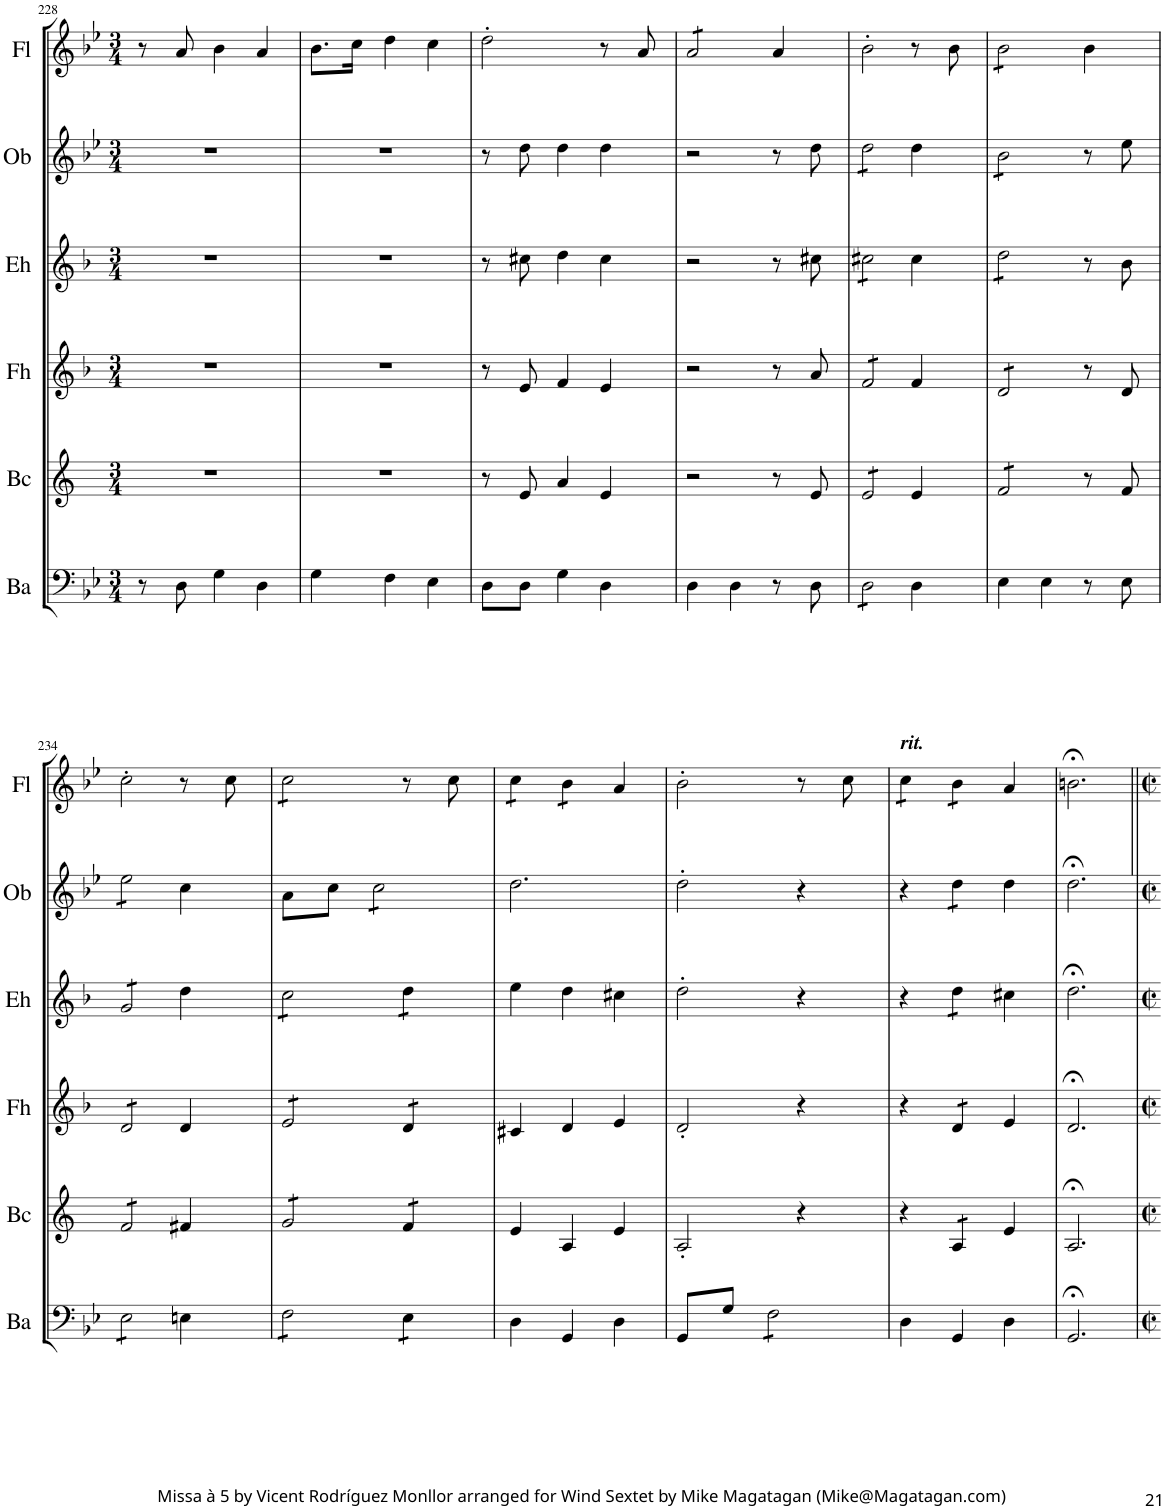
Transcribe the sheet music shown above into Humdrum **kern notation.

**kern	**kern	**kern	**kern	**kern	**kern
*part6	*part5	*part4	*part3	*part2	*part1
*staff6	*staff5	*staff4	*staff3	*staff2	*staff1
*I"Bassoon	*I"Bass Clarinet	*I"Horn in F	*I"English Horn	*I"Oboe	*I"Flute
*I'Ba	*I'Bc	*	*I'Eh	*I'Ob	*I'Fl
!!LO:PB:g=z
*clefF4	*clefG2	*clefG2	*clefG2	*clefG2	*clefG2
*	*Trd8c14	*Trd4c7	*Trd4c7	*	*
*k[b-e-]	*k[]	*k[b-]	*k[b-]	*k[b-e-]	*k[b-e-]
*M3/4	*M3/4	*M3/4	*M3/4	*M3/4	*M3/4
=228	=228	=228	=228	=228	=228
8r	2.r	2.r	2.r	2.r	8r
8D\	.	.	.	.	8a/
4G\	.	.	.	.	4b-\
4D\	.	.	.	.	4a/
=229	=229	=229	=229	=229	=229
4G\	2.r	2.r	2.r	2.r	8.b-\L
.	.	.	.	.	16cc\Jk
4F\	.	.	.	.	4dd\
4E-\	.	.	.	.	4cc\
=230	=230	=230	=230	=230	=230
8D\L	8r	8r	8r	8r	2dd'\
8D\J	8e/	8e/	8cc#X\	8dd\	.
4G\	4a/	4f/	4dd\	4dd\	.
4D\	4e/	4e/	4cc#\	4dd\	8r
.	.	.	.	.	8a/
=231	=231	=231	=231	=231	=231
*	*	*	*	*	*tremolo
4D\	2r	2r	2r	2r	8a/L
.	.	.	.	.	8a/
4D\	.	.	.	.	8a/
.	.	.	.	.	8a/J
*	*	*	*	*	*Xtremolo
8r	8r	8r	8r	8r	4a/
8D\	8e/	8a/	8cc#X\	8dd\	.
=232	=232	=232	=232	=232	=232
*tremolo	*	*	*	*	*
*	*tremolo	*	*	*	*
*	*	*tremolo	*	*	*
*	*	*	*tremolo	*	*
*	*	*	*	*tremolo	*
8D\L	8e/L	8f/L	8cc#X\L	8dd\L	2b-'\
8D\	8e/	8f/	8cc#X\	8dd\	.
8D\	8e/	8f/	8cc#X\	8dd\	.
8D\J	8e/J	8f/J	8cc#X\J	8dd\J	.
*	*	*	*	*Xtremolo	*
*	*	*	*Xtremolo	*	*
*	*	*Xtremolo	*	*	*
*	*Xtremolo	*	*	*	*
*Xtremolo	*	*	*	*	*
4D\	4e/	4f/	4cc#\	4dd\	8r
.	.	.	.	.	8b-\
=233	=233	=233	=233	=233	=233
*	*tremolo	*	*	*	*
*	*	*tremolo	*	*	*
*	*	*	*tremolo	*	*
*	*	*	*	*tremolo	*
*	*	*	*	*	*tremolo
4E-\	8f/L	8d/L	8dd\L	8b-\L	8b-\L
.	8f/	8d/	8dd\	8b-\	8b-\
4E-\	8f/	8d/	8dd\	8b-\	8b-\
.	8f/J	8d/J	8dd\J	8b-\J	8b-\J
*	*	*	*	*	*Xtremolo
*	*	*	*	*Xtremolo	*
*	*	*	*Xtremolo	*	*
*	*	*Xtremolo	*	*	*
*	*Xtremolo	*	*	*	*
8r	8r	8r	8r	8r	4b-\
8E-\	8f/	8d/	8b-\	8ee-\	.
!!LO:LB:g=z
=234	=234	=234	=234	=234	=234
*tremolo	*	*	*	*	*
*	*tremolo	*	*	*	*
*	*	*tremolo	*	*	*
*	*	*	*tremolo	*	*
*	*	*	*	*tremolo	*
8E-\L	8f/L	8d/L	8g/L	8ee-\L	2cc'\
8E-\	8f/	8d/	8g/	8ee-\	.
8E-\	8f/	8d/	8g/	8ee-\	.
8E-\J	8f/J	8d/J	8g/J	8ee-\J	.
*	*	*	*	*Xtremolo	*
*	*	*	*Xtremolo	*	*
*	*	*Xtremolo	*	*	*
*	*Xtremolo	*	*	*	*
*Xtremolo	*	*	*	*	*
4En\	4f#X/	4d/	4dd\	4cc\	8r
.	.	.	.	.	8cc\
=235	=235	=235	=235	=235	=235
*tremolo	*	*	*	*	*
*	*tremolo	*	*	*	*
*	*	*tremolo	*	*	*
*	*	*	*tremolo	*	*
*	*	*	*	*	*tremolo
8F\L	8g/L	8e/L	8cc\L	8a\L	8cc\L
8F\	8g/	8e/	8cc\	8cc\J	8cc\
*	*	*	*	*tremolo	*
8F\	8g/	8e/	8cc\	8cc\L	8cc\
8F\J	8g/J	8e/J	8cc\J	8cc\	8cc\J
*	*	*	*	*	*Xtremolo
8E-\L	8f/L	8d/L	8dd\L	8cc\	8r
8E-\J	8f/J	8d/J	8dd\J	8cc\J	8cc\
*	*	*	*	*Xtremolo	*
*	*	*	*Xtremolo	*	*
*	*	*Xtremolo	*	*	*
*	*Xtremolo	*	*	*	*
*Xtremolo	*	*	*	*	*
=236	=236	=236	=236	=236	=236
*	*	*	*	*	*tremolo
4D\	4e/	4c#X/	4ee\	2.dd\	8cc\L
.	.	.	.	.	8cc\J
4GG/	4A/	4d/	4dd\	.	8b-\L
.	.	.	.	.	8b-\J
*	*	*	*	*	*Xtremolo
4D\	4e/	4e/	4cc#X\	.	4a/
=237	=237	=237	=237	=237	=237
8GG/L	2A'/	2d'/	2dd'\	2dd'\	2b-'\
8G/J	.	.	.	.	.
*tremolo	*	*	*	*	*
8F\L	.	.	.	.	.
8F\	.	.	.	.	.
8F\	4r	4r	4r	4r	8r
8F\J	.	.	.	.	8cc\
*Xtremolo	*	*	*	*	*
=238	=238	=238	=238	=238	=238
!	!	!	!	!	!LO:TX:a:Bi:t=rit.
*	*	*	*	*	*tremolo
4D\	4r	4r	4r	4r	8cc\L
.	.	.	.	.	8cc\J
*	*tremolo	*	*	*	*
*	*	*tremolo	*	*	*
*	*	*	*tremolo	*	*
*	*	*	*	*tremolo	*
4GG/	8A/L	8d/L	8dd\L	8dd\L	8b-\L
.	8A/J	8d/J	8dd\J	8dd\J	8b-\J
*	*	*	*	*	*Xtremolo
*	*	*	*	*Xtremolo	*
*	*	*	*Xtremolo	*	*
*	*	*Xtremolo	*	*	*
*	*Xtremolo	*	*	*	*
4D\	4e/	4e/	4cc#X\	4dd\	4a/
=239	=239	=239	=239	=239	=239
2.GG;</	2.A;</	2.d;</	2.dd;<\	2.dd;<\	2.bn;<\
=||	=||	=||	=||	=||	=||
*-	*-	*-	*-	*-	*-
